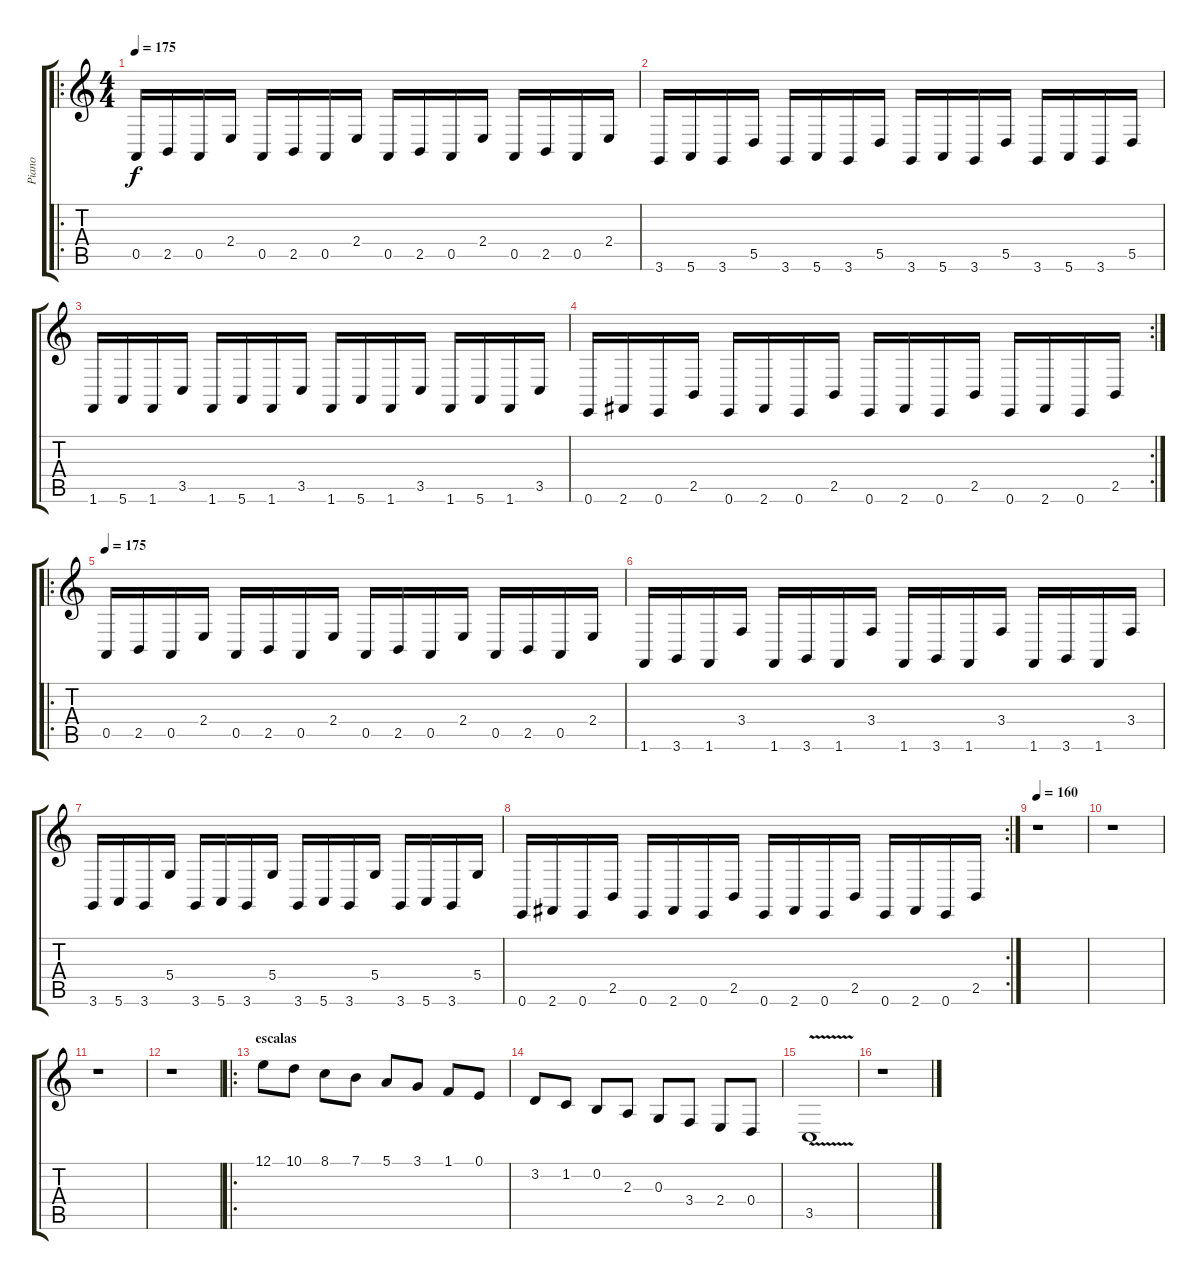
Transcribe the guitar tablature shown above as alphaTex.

\track ("Piano" "Piano") {instrument harpsichord}
\staff {score tabs}
\tuning (E4 B3 G3 D3 A2 E2) {hide}
\ro
\ts (4 4)
\tempo 175
\clef g2
\ks c
0.5.16{dy f} 2.5.16 0.5.16 2.4.16 0.5.16 2.5.16 0.5.16 2.4.16 0.5.16 2.5.16 0.5.16 2.4.16 0.5.16 2.5.16 0.5.16 2.4.16 |
3.6.16 5.6.16 3.6.16 5.5.16 3.6.16 5.6.16 3.6.16 5.5.16 3.6.16 5.6.16 3.6.16 5.5.16 3.6.16 5.6.16 3.6.16 5.5.16 |
1.6.16 5.6.16 1.6.16 3.5.16 1.6.16 5.6.16 1.6.16 3.5.16 1.6.16 5.6.16 1.6.16 3.5.16 1.6.16 5.6.16 1.6.16 3.5.16 |
\rc 2
0.6.16 2.6.16 0.6.16 2.5.16 0.6.16 2.6.16 0.6.16 2.5.16 0.6.16 2.6.16 0.6.16 2.5.16 0.6.16 2.6.16 0.6.16 2.5.16 |
\ro
\tempo 175
0.5.16 2.5.16 0.5.16 2.4.16 0.5.16 2.5.16 0.5.16 2.4.16 0.5.16 2.5.16 0.5.16 2.4.16 0.5.16 2.5.16 0.5.16 2.4.16 |
1.6.16 3.6.16 1.6.16 3.4.16 1.6.16 3.6.16 1.6.16 3.4.16 1.6.16 3.6.16 1.6.16 3.4.16 1.6.16 3.6.16 1.6.16 3.4.16 |
3.6.16 5.6.16 3.6.16 5.4.16 3.6.16 5.6.16 3.6.16 5.4.16 3.6.16 5.6.16 3.6.16 5.4.16 3.6.16 5.6.16 3.6.16 5.4.16 |
\rc 2
0.6.16 2.6.16 0.6.16 2.5.16 0.6.16 2.6.16 0.6.16 2.5.16 0.6.16 2.6.16 0.6.16 2.5.16 0.6.16 2.6.16 0.6.16 2.5.16 |
\tempo 160
r.1 |
r.1 |
r.1 |
r.1 |
\ro
\section ("" "escalas")
12.1.8{balance 0} 10.1.8 8.1.8 7.1.8 5.1.8 3.1.8 1.1.8 0.1.8 |
3.2.8 1.2.8 0.2.8 2.3.8 0.3.8 3.4.8 2.4.8 0.4.8 |
3.5{v}.1 |
r.1
